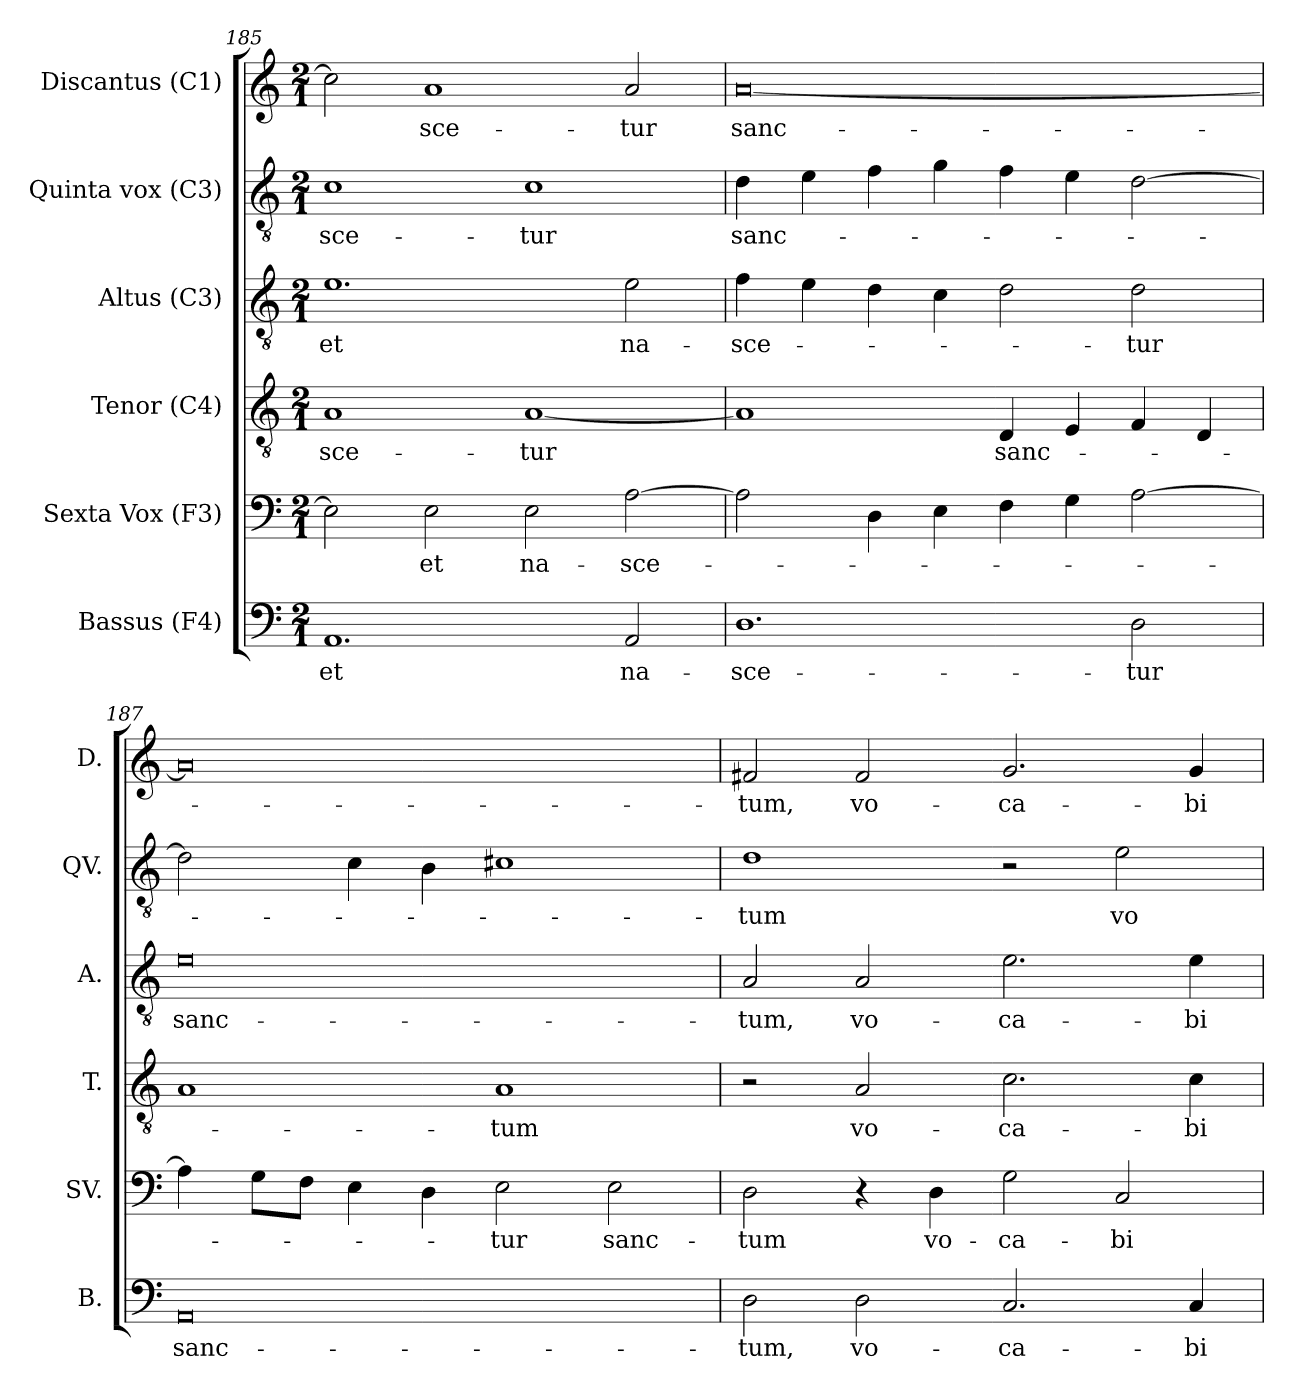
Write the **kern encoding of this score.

**kern	**text	**kern	**text	**kern	**text	**kern	**text	**kern	**text	**kern	**text
*part6	*part6	*part5	*part5	*part4	*part4	*part3	*part3	*part2	*part2	*part1	*part1
*staff6	*staff6	*staff5	*staff5	*staff4	*staff4	*staff3	*staff3	*staff2	*staff2	*staff1	*staff1
*I"Bassus (F4)	*	*I"Sexta Vox (F3)	*	*I"Tenor (C4)	*	*I"Altus (C3)	*	*I"Quinta vox (C3)	*	*I"Discantus (C1)	*
*I'B.	*	*I'SV.	*	*I'T.	*	*I'A.	*	*I'QV.	*	*I'D.	*
*clefF4	*	*clefF4	*	*clefGv2	*	*clefGv2	*	*clefGv2	*	*clefG2	*
*	*	*	*	*	*	*ITrd7c12	*	*ITrd7c12	*	*	*
*k[]	*	*k[]	*	*k[]	*	*k[]	*	*k[]	*	*k[]	*
*C:	*	*C:	*	*C:	*	*C:	*	*C:	*	*C:	*
*M2/1	*	*M2/1	*	*M2/1	*	*M2/1	*	*M2/1	*	*M2/1	*
=185	=185	=185	=185	=185	=185	=185	=185	=185	=185	=185	=185
!	!LO:LY:b:color=#000000	!	!	!	!	!	!	!	!	!	!
!	!	!	!	!	!LO:LY:b:color=#000000	!	!	!	!	!	!
!	!	!	!	!	!	!	!LO:LY:b:color=#000000	!	!	!	!
!	!	!	!	!	!	!	!	!	!LO:LY:b:color=#000000	!	!
1.AAi	et	2Ei\]	.	1Ai	-sce-	1.Ei	et	1Ci	-sce-	2cci\]	.
!	!	!	!LO:LY:b:color=#000000	!	!	!	!	!	!	!	!
!	!	!	!	!	!	!	!	!	!	!	!LO:LY:b:color=#000000
.	.	2Ei\	et	.	.	.	.	.	.	1ai	-sce-
!	!	!	!LO:LY:b:color=#000000	!	!	!	!	!	!	!	!
!	!	!	!	!	!LO:LY:b:color=#000000	!	!	!	!	!	!
!	!	!	!	!	!	!	!	!	!LO:LY:b:color=#000000	!	!
.	.	2Ei\	na-	[1Ai	-tur	.	.	1Ci	-tur	.	.
!	!LO:LY:b:color=#000000	!	!	!	!	!	!	!	!	!	!
!	!	!	!LO:LY:b:color=#000000	!	!	!	!	!	!	!	!
!	!	!	!	!	!	!	!LO:LY:b:color=#000000	!	!	!	!
!	!	!	!	!	!	!	!	!	!	!	!LO:LY:b:color=#000000
2AAi/	na-	[2Ai\	-sce-	.	.	2Ei\	na-	.	.	2ai/	-tur
!!LO:PB:g=z
=186	=186	=186	=186	=186	=186	=186	=186	=186	=186	=186	=186
!	!LO:LY:b:color=#000000	!	!	!	!	!	!	!	!	!	!
!	!	!	!	!	!	!	!LO:LY:b:color=#000000	!	!	!	!
!	!	!	!	!	!	!	!	!	!LO:LY:b:color=#000000	!	!
!	!	!	!	!	!	!	!	!	!	!	!LO:LY:b:color=#000000
1.Di	-sce-	2Ai\]	.	1Ai]	.	4Fi\	-sce-	4Di\	sanc-	[0ai	sanc-
.	.	.	.	.	.	4Ei\	.	4Ei\	.	.	.
.	.	4Di\	.	.	.	4Di\	.	4Fi\	.	.	.
.	.	4Ei\	.	.	.	4Ci\	.	4Gi\	.	.	.
!	!	!	!	!	!LO:LY:b:color=#000000	!	!	!	!	!	!
.	.	4Fi\	.	4Di/	sanc-	2Di\	.	4Fi\	.	.	.
.	.	4Gi\	.	4Ei/	.	.	.	4Ei\	.	.	.
!	!LO:LY:b:color=#000000	!	!	!	!	!	!	!	!	!	!
!	!	!	!	!	!	!	!LO:LY:b:color=#000000	!	!	!	!
2Di\	-tur	[2Ai\	.	4Fi/	.	2Di\	-tur	[2Di\	.	.	.
.	.	.	.	4Di/	.	.	.	.	.	.	.
=187	=187	=187	=187	=187	=187	=187	=187	=187	=187	=187	=187
!	!LO:LY:b:color=#000000	!	!	!	!	!	!	!	!	!	!
!	!	!	!	!	!	!	!LO:LY:b:color=#000000	!	!	!	!
0AAi	sanc-	4Ai\]	.	1Ai	.	0Ei	sanc-	2Di\]	.	0ai]	.
.	.	8Gi\L	.	.	.	.	.	.	.	.	.
.	.	8Fi\J	.	.	.	.	.	.	.	.	.
.	.	4Ei\	.	.	.	.	.	4Ci\	.	.	.
.	.	4Di\	.	.	.	.	.	4BBi\	.	.	.
!	!	!	!LO:LY:b:color=#000000	!	!	!	!	!	!	!	!
!	!	!	!	!	!LO:LY:b:color=#000000	!	!	!	!	!	!
.	.	2Ei\	-tur	1Ai	-tum	.	.	1C#Xi	.	.	.
!	!	!	!LO:LY:b:color=#000000	!	!	!	!	!	!	!	!
.	.	2Ei\	sanc-	.	.	.	.	.	.	.	.
=188	=188	=188	=188	=188	=188	=188	=188	=188	=188	=188	=188
!	!LO:LY:b:color=#000000	!	!	!	!	!	!	!	!	!	!
!	!	!	!LO:LY:b:color=#000000	!	!	!	!	!	!	!	!
!	!	!	!	!	!	!	!LO:LY:b:color=#000000	!	!	!	!
!	!	!	!	!	!	!	!	!	!LO:LY:b:color=#000000	!	!
!	!	!	!	!	!	!	!	!	!	!	!LO:LY:b:color=#000000
2Di\	-tum,	2Di\	-tum	2r	.	2AAi/	-tum,	1Di	-tum	2f#Xi/	-tum,
!	!LO:LY:b:color=#000000	!	!	!	!	!	!	!	!	!	!
!	!	!	!	!	!LO:LY:b:color=#000000	!	!	!	!	!	!
!	!	!	!	!	!	!	!LO:LY:b:color=#000000	!	!	!	!
!	!	!	!	!	!	!	!	!	!	!	!LO:LY:b:color=#000000
2Di\	vo-	4r	.	2Ai/	vo-	2AAi/	vo-	.	.	2f#i/	vo-
!	!	!	!LO:LY:b:color=#000000	!	!	!	!	!	!	!	!
.	.	4Di\	vo-	.	.	.	.	.	.	.	.
!	!LO:LY:b:color=#000000	!	!	!	!	!	!	!	!	!	!
!	!	!	!LO:LY:b:color=#000000	!	!	!	!	!	!	!	!
!	!	!	!	!	!LO:LY:b:color=#000000	!	!	!	!	!	!
!	!	!	!	!	!	!	!LO:LY:b:color=#000000	!	!	!	!
!	!	!	!	!	!	!	!	!	!	!	!LO:LY:b:color=#000000
2.Ci/	-ca-	2Gi\	-ca-	2.ci\	-ca-	2.Ei\	-ca-	2r	.	2.gi/	-ca-
!	!	!	!LO:LY:b:color=#000000	!	!	!	!	!	!	!	!
!	!	!	!	!	!	!	!	!	!LO:LY:b:color=#000000	!	!
.	.	2Ci/	-bi-	.	.	.	.	2Ei\	vo-	.	.
!	!LO:LY:b:color=#000000	!	!	!	!	!	!	!	!	!	!
!	!	!	!	!	!LO:LY:b:color=#000000	!	!	!	!	!	!
!	!	!	!	!	!	!	!LO:LY:b:color=#000000	!	!	!	!
!	!	!	!	!	!	!	!	!	!	!	!LO:LY:b:color=#000000
4Ci/	-bi-	.	.	4ci\	-bi-	4Ei\	-bi-	.	.	4gi/	-bi-
=	=	=	=	=	=	=	=	=	=	=	=
*-	*-	*-	*-	*-	*-	*-	*-	*-	*-	*-	*-
